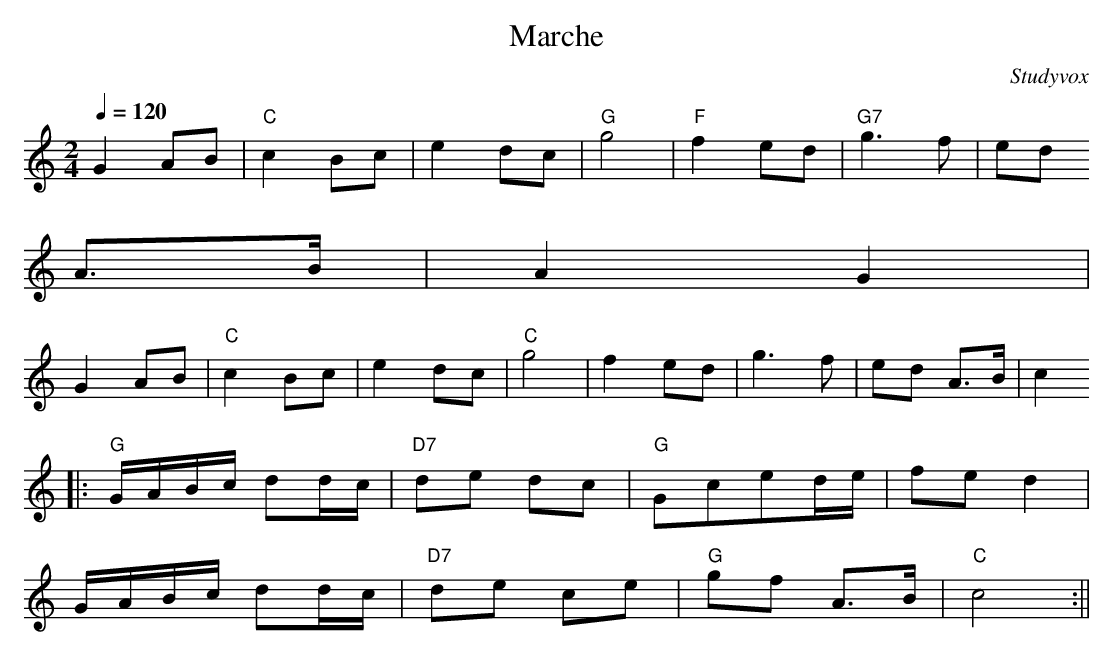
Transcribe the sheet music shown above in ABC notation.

X:1
T:Marche
O:Studyvox
M:2/4
L:1/4
Q:1/4=120
K:C
G A/2B/2|"C"c B/2c/2|e d/2c/2|"G"g2|"F"f e/2d/2|"G7"g3/2 f/2|e/2d/2
A3/4B/4|AG|
G A/2B/2|"C"c B/2c/2|e d/2c/2|"C"g2|f e/2d/2|g3/2f/2|e/2d/2 A3/4B/4|c
c:|
|:"G"G/4A/4B/4c/4 d/2d/4c/4|"D7"d/2e/2 d/2c/2|"G"G/2c/2e/2d/4e/4|f/2e/2 d|
G/4A/4B/4c/4 d/2d/4c/4|"D7"d/2e/2 c/2e/2|"G"g/2f/2 A3/4B/4|"C"c2:||
